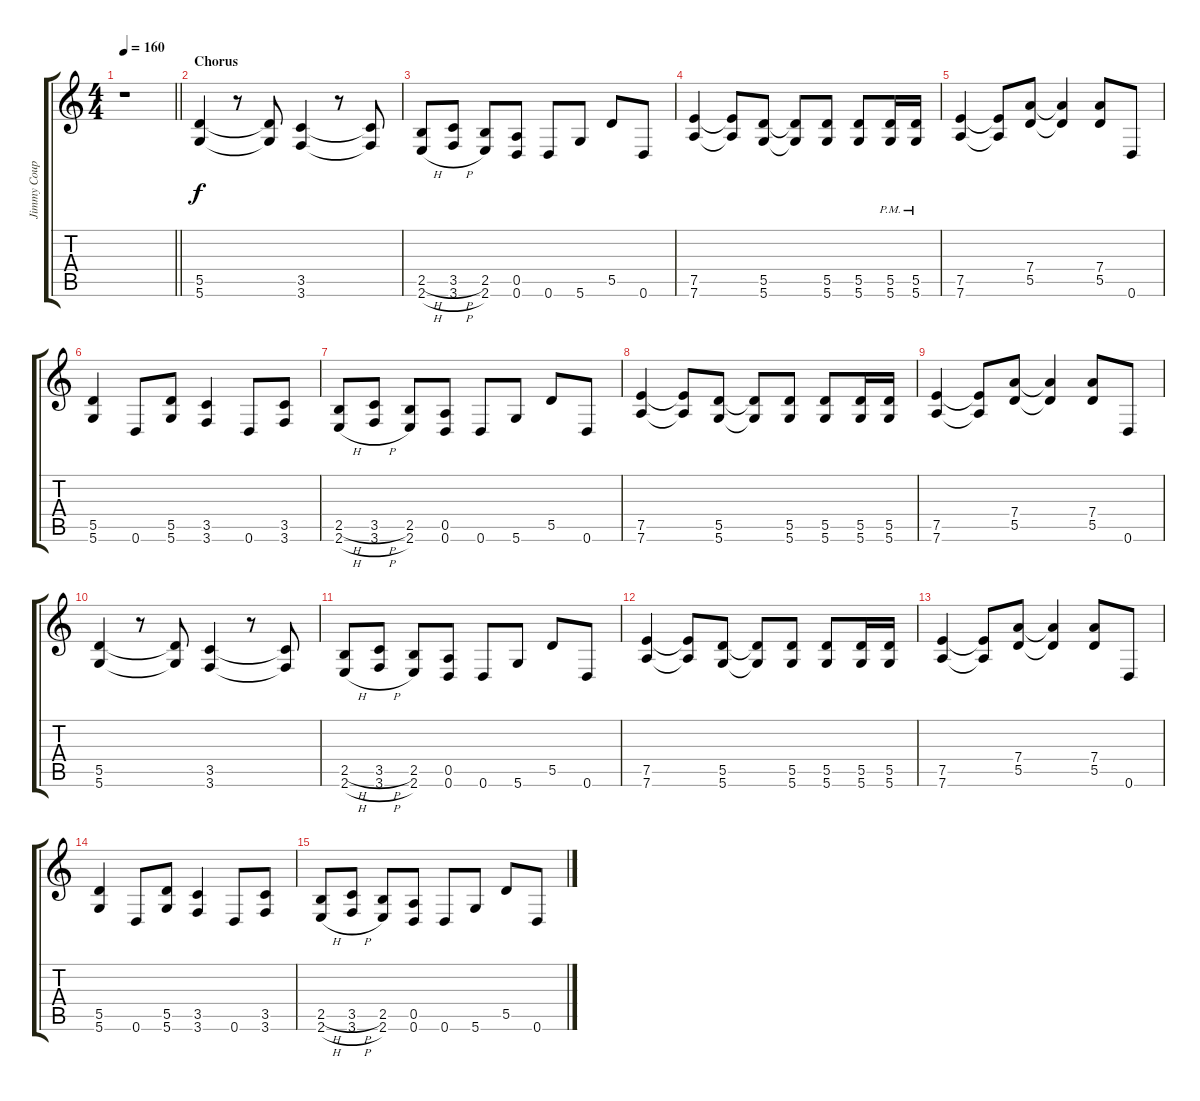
\track ("Jimmy Coup" "Jimmy Coup") {instrument distortionguitar}
\staff {score tabs}
\tuning (E4 B3 G3 D3 A2 D2) {hide}
\ts (4 4)
\tempo 160
\clef g2
\barLineRight lightlight
\ks c
r.1{dy fff} |
\section ("" "Chorus")
(5.5 5.6).4{dy f} r.8 (5.5{t} 5.6{t}).8 (3.5 3.6).4 r.8 (3.5{t} 3.6{t}).8 |
(2.5{h} 2.6{h}).8 (3.5{h} 3.6{h}).8 (2.5 2.6).8 (0.5 0.6).8 0.6.8 5.6.8 5.5.8 0.6.8 |
(7.5 7.6).4 (7.5{t} 7.6{t}).8 (5.5 5.6).8 (5.5{t} 5.6{t}).8 (5.5 5.6).8 (5.5 5.6).8 (5.5{pm} 5.6{pm}).16 (5.5{pm} 5.6{pm}).16 |
(7.5 7.6).4 (7.5{t} 7.6{t}).8 (7.4 5.5).8 (7.4{t} 5.5{t}).4 (7.4 5.5).8 0.6.8 |
(5.5 5.6).4 0.6.8 (5.5 5.6).8 (3.5 3.6).4 0.6.8 (3.5 3.6).8 |
(2.5{h} 2.6{h}).8 (3.5{h} 3.6{h}).8 (2.5 2.6).8 (0.5 0.6).8 0.6.8 5.6.8 5.5.8 0.6.8 |
(7.5 7.6).4 (7.5{t} 7.6{t}).8 (5.5 5.6).8 (5.5{t} 5.6{t}).8 (5.5 5.6).8 (5.5 5.6).8 (5.5 5.6).16 (5.5 5.6).16 |
(7.5 7.6).4 (7.5{t} 7.6{t}).8 (7.4 5.5).8 (7.4{t} 5.5{t}).4 (7.4 5.5).8 0.6.8 |
(5.5 5.6).4 r.8 (5.5{t} 5.6{t}).8 (3.5 3.6).4 r.8 (3.5{t} 3.6{t}).8 |
(2.5{h} 2.6{h}).8 (3.5{h} 3.6{h}).8 (2.5 2.6).8 (0.5 0.6).8 0.6.8 5.6.8 5.5.8 0.6.8 |
(7.5 7.6).4 (7.5{t} 7.6{t}).8 (5.5 5.6).8 (5.5{t} 5.6{t}).8 (5.5 5.6).8 (5.5 5.6).8 (5.5 5.6).16 (5.5 5.6).16 |
(7.5 7.6).4 (7.5{t} 7.6{t}).8 (7.4 5.5).8 (7.4{t} 5.5{t}).4 (7.4 5.5).8 0.6.8 |
(5.5 5.6).4 0.6.8 (5.5 5.6).8 (3.5 3.6).4 0.6.8 (3.5 3.6).8 |
(2.5{h} 2.6{h}).8 (3.5{h} 3.6{h}).8 (2.5 2.6).8 (0.5 0.6).8 0.6.8 5.6.8 5.5.8 0.6.8
